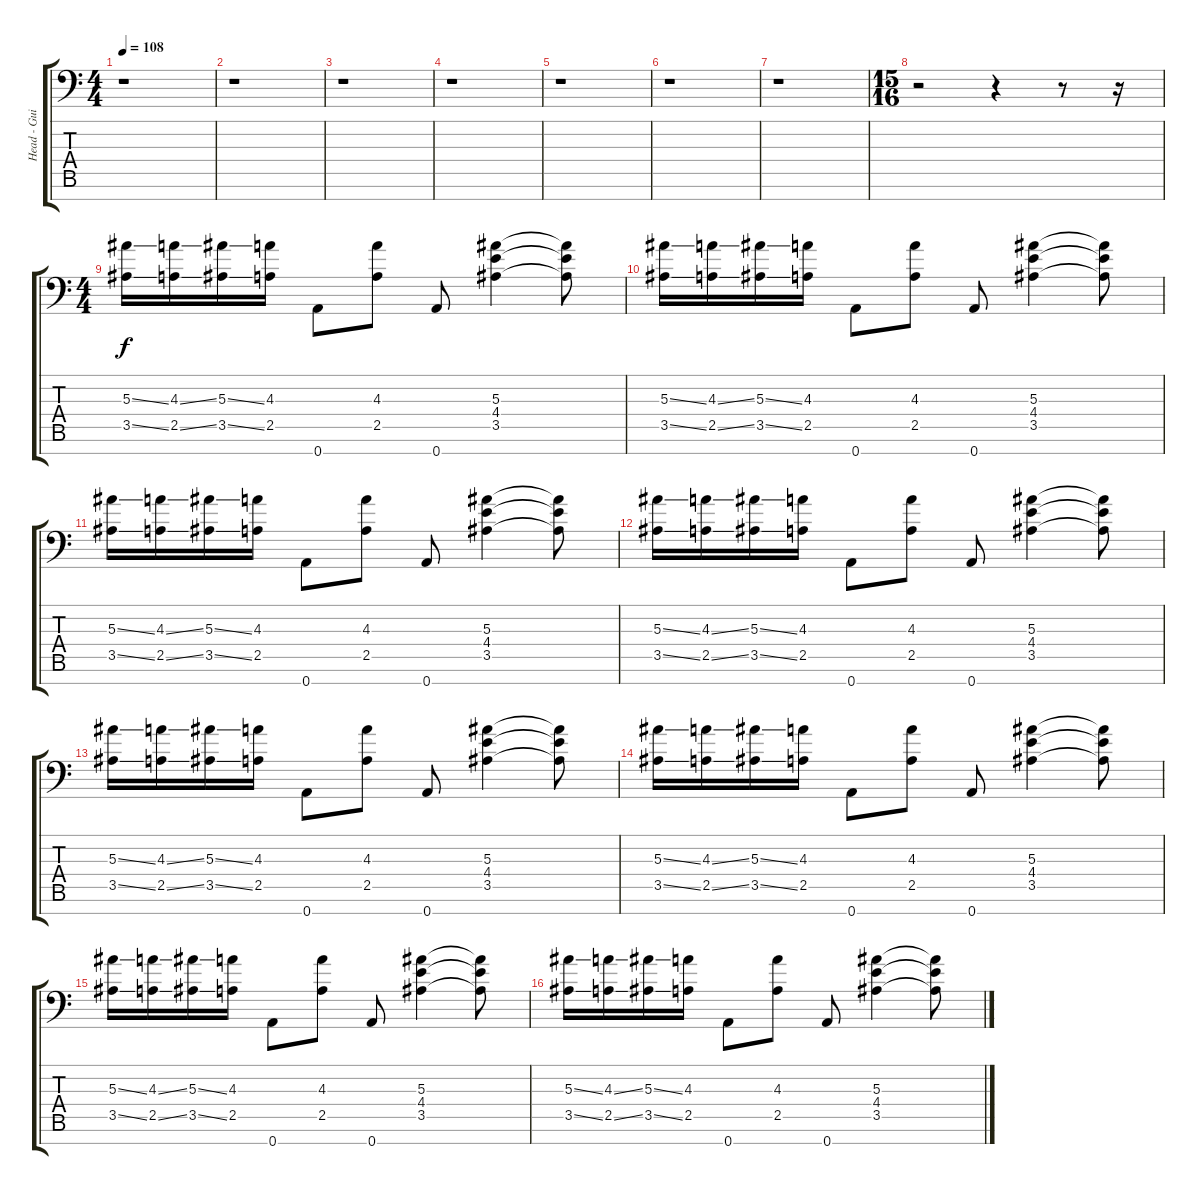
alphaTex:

\track ("Head - Guitar" "Head - Gui") {instrument overdrivenguitar}
\staff {score tabs}
\tuning (D4 A3 F3 C3 G2 D2 A1) {hide}
\ts (4 4)
\tempo 108
\clef f4
\ks c
r.1{dy f instrument overdrivenguitar} |
r.1 |
r.1 |
r.1 |
r.1 |
r.1 |
r.1 |
\ts (15 16)
r.2 r.4 r.8 r.16 |
\ts (4 4)
(5.3{ss} 3.5{ss}).16 (4.3{ss} 2.5{ss}).16 (5.3{ss} 3.5{ss}).16 (4.3 2.5).16 0.7.8 (4.3 2.5).8 0.7.8 (5.3 4.4 3.5).4 (5.3{t} 4.4{t} 3.5{t}).8 |
(5.3{ss} 3.5{ss}).16 (4.3{ss} 2.5{ss}).16 (5.3{ss} 3.5{ss}).16 (4.3 2.5).16 0.7.8 (4.3 2.5).8 0.7.8 (5.3 4.4 3.5).4 (5.3{t} 4.4{t} 3.5{t}).8 |
(5.3{ss} 3.5{ss}).16 (4.3{ss} 2.5{ss}).16 (5.3{ss} 3.5{ss}).16 (4.3 2.5).16 0.7.8 (4.3 2.5).8 0.7.8 (5.3 4.4 3.5).4 (5.3{t} 4.4{t} 3.5{t}).8 |
(5.3{ss} 3.5{ss}).16 (4.3{ss} 2.5{ss}).16 (5.3{ss} 3.5{ss}).16 (4.3 2.5).16 0.7.8 (4.3 2.5).8 0.7.8 (5.3 4.4 3.5).4 (5.3{t} 4.4{t} 3.5{t}).8 |
(5.3{ss} 3.5{ss}).16 (4.3{ss} 2.5{ss}).16 (5.3{ss} 3.5{ss}).16 (4.3 2.5).16 0.7.8 (4.3 2.5).8 0.7.8 (5.3 4.4 3.5).4 (5.3{t} 4.4{t} 3.5{t}).8 |
(5.3{ss} 3.5{ss}).16 (4.3{ss} 2.5{ss}).16 (5.3{ss} 3.5{ss}).16 (4.3 2.5).16 0.7.8 (4.3 2.5).8 0.7.8 (5.3 4.4 3.5).4 (5.3{t} 4.4{t} 3.5{t}).8 |
(5.3{ss} 3.5{ss}).16 (4.3{ss} 2.5{ss}).16 (5.3{ss} 3.5{ss}).16 (4.3 2.5).16 0.7.8 (4.3 2.5).8 0.7.8 (5.3 4.4 3.5).4 (5.3{t} 4.4{t} 3.5{t}).8 |
(5.3{ss} 3.5{ss}).16 (4.3{ss} 2.5{ss}).16 (5.3{ss} 3.5{ss}).16 (4.3 2.5).16 0.7.8 (4.3 2.5).8 0.7.8 (5.3 4.4 3.5).4 (5.3{t} 4.4{t} 3.5{t}).8
